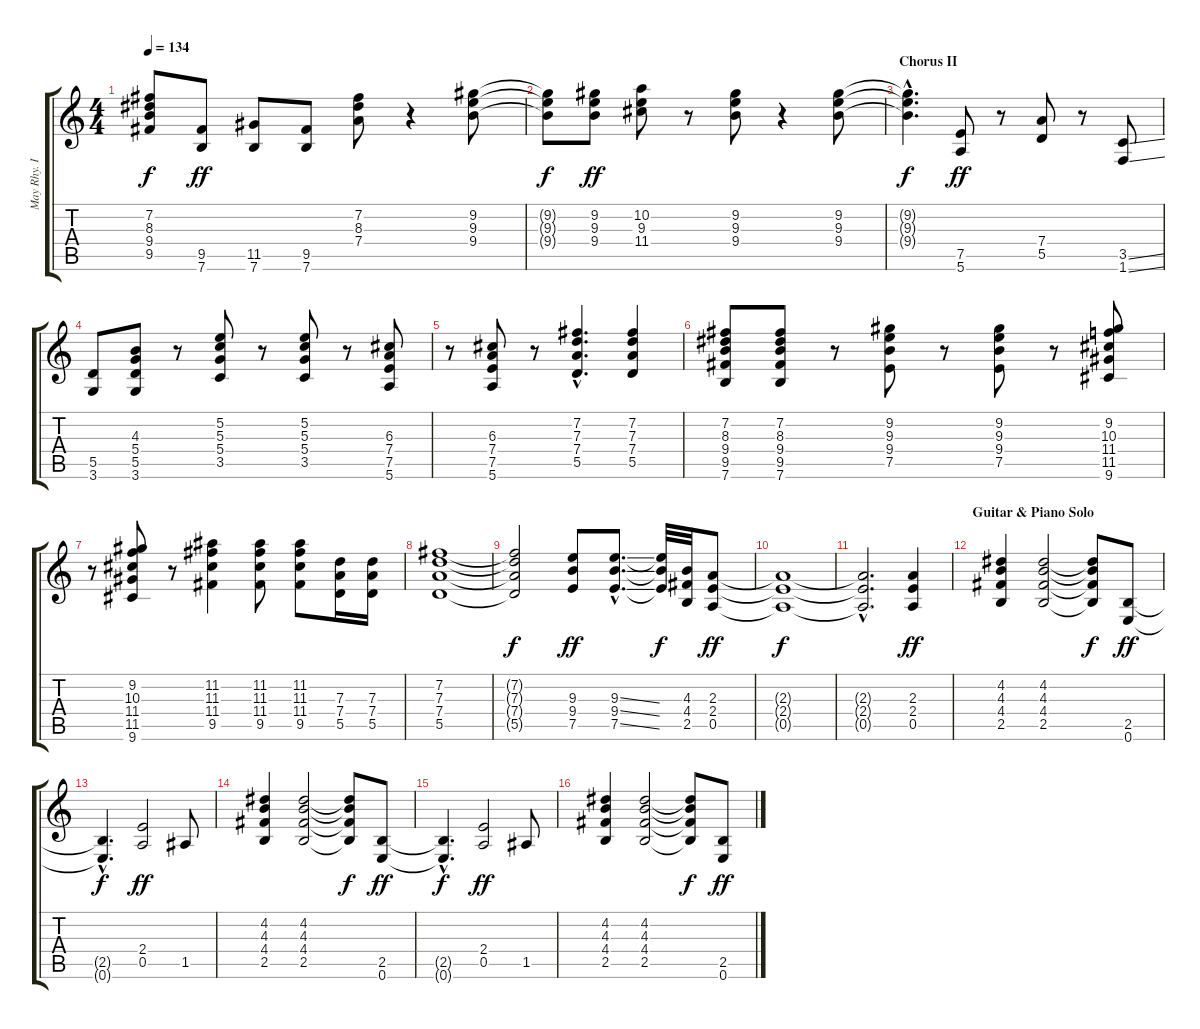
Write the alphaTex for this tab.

\track ("May Rhy. I" "May Rhy. I") {instrument overdrivenguitar}
\staff {score tabs}
\tuning (E4 B3 G3 D3 A2 E2) {hide}
\ts (4 4)
\tempo 134
\clef g2
\ks c
(7.2{t} 8.3{t} 9.4{t} 9.5{t}).8{dy f} (9.5 7.6).8{dy ff} (11.5 7.6).8 (9.5 7.6).8 (7.2 8.3 7.4).8 r.4 (9.2 9.3 9.4).8 |
(9.2{t} 9.3{t} 9.4{t}).8{dy f} (9.2 9.3 9.4).8{dy ff} (10.2 9.3 11.4).8 r.8 (9.2 9.3 9.4).8 r.4 (9.2 9.3 9.4).8 |
\section ("" "Chorus II")
(9.2{hac t} 9.3{hac t} 9.4{hac t}).4{d dy f} (7.5 5.6).8{dy ff} r.8 (7.4 5.5).8 r.8 (3.5{ss} 1.6{ss}).8 |
(5.5 3.6).8 (4.3 5.4 5.5 3.6).8 r.8 (5.2 5.3 5.4 3.5).8 r.8 (5.2 5.3 5.4 3.5).8 r.8 (6.3 7.4 7.5 5.6).8 |
r.8 (6.3 7.4 7.5 5.6).8 r.8 (7.2{hac} 7.3{hac} 7.4{hac} 5.5{hac}).4{d} (7.2 7.3 7.4 5.5).4 |
(7.2 8.3 9.4 9.5 7.6).8 (7.2 8.3 9.4 9.5 7.6).8 r.8 (9.2 9.3 9.4 7.5).8 r.8 (9.2 9.3 9.4 7.5).8 r.8 (9.2 10.3 11.4 11.5 9.6).8 |
r.8 (9.2 10.3 11.4 11.5 9.6).8 r.8 (11.2 11.3 11.4 9.5).4 (11.2 11.3 11.4 9.5).8 (11.2 11.3 11.4 9.5).8 (7.3 7.4 5.5).16 (7.3 7.4 5.5).16 |
(7.2 7.3 7.4 5.5).1 |
(7.2{t} 7.3{t} 7.4{t} 5.5{t}).2{dy f} (9.3 9.4 7.5).8{dy ff} (9.3{ss hac} 9.4{ss hac} 7.5{ss hac}).8{d} (9.3{t} 9.4{t} 7.5{t}).32{dy f} (4.3 4.4 2.5).32 (2.3 2.4 0.5).8{dy ff} |
(2.3{t} 2.4{t} 0.5{t}).1{dy f} |
(2.3{hac t} 2.4{hac t} 0.5{hac t}).2{d} (2.3 2.4 0.5).4{dy ff} |
\section ("" "Guitar & Piano Solo")
(4.2 4.3 4.4 2.5).4 (4.2 4.3 4.4 2.5).2 (4.2{t} 4.3{t} 4.4{t} 2.5{t}).8{dy f} (2.5 0.6).8{dy ff} |
(2.5{hac t} 0.6{hac t}).4{d dy f} (2.4 0.5).2{dy ff} 1.5.8 |
(4.2 4.3 4.4 2.5).4 (4.2 4.3 4.4 2.5).2 (4.2{t} 4.3{t} 4.4{t} 2.5{t}).8{dy f} (2.5 0.6).8{dy ff} |
(2.5{hac t} 0.6{hac t}).4{d dy f} (2.4 0.5).2{dy ff} 1.5.8 |
(4.2 4.3 4.4 2.5).4 (4.2 4.3 4.4 2.5).2 (4.2{t} 4.3{t} 4.4{t} 2.5{t}).8{dy f} (2.5 0.6).8{dy ff}
